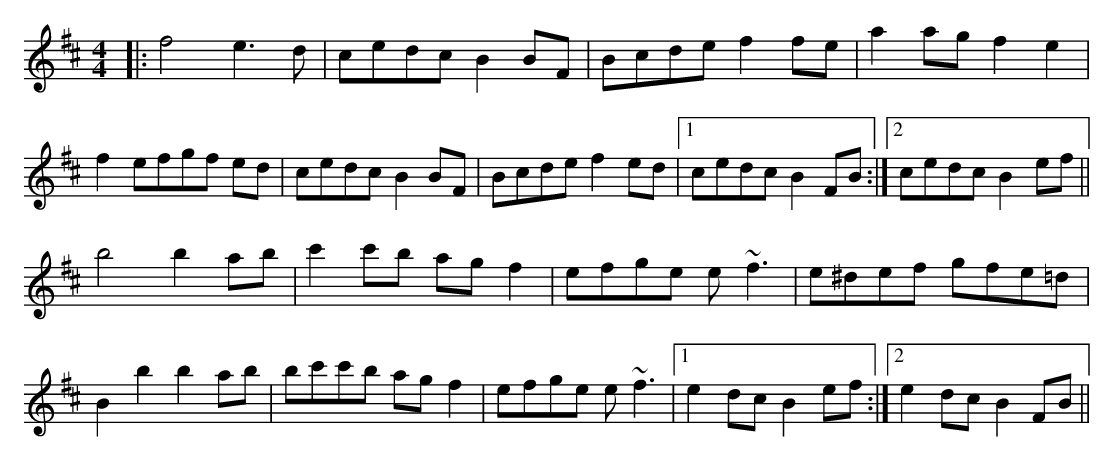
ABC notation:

X:1
M:4/4
K:D
|:f4 e3d|cedc B2 BF|Bcde f2 fe|a2 ag f2 e2|
f2 efgf ed|cedc B2 BF|Bcde f2 ed|1 cedc B2 FB:|2 cedc B2 ef||
b4 b2 ab|c'2 c'b ag f2|efge e ~f3|e^def gfe=d|
B2 b2 b2 ab|bc'c'b agf2|efge e ~f3|1 e2 dc B2ef:|2 e2 dc B2FB||
